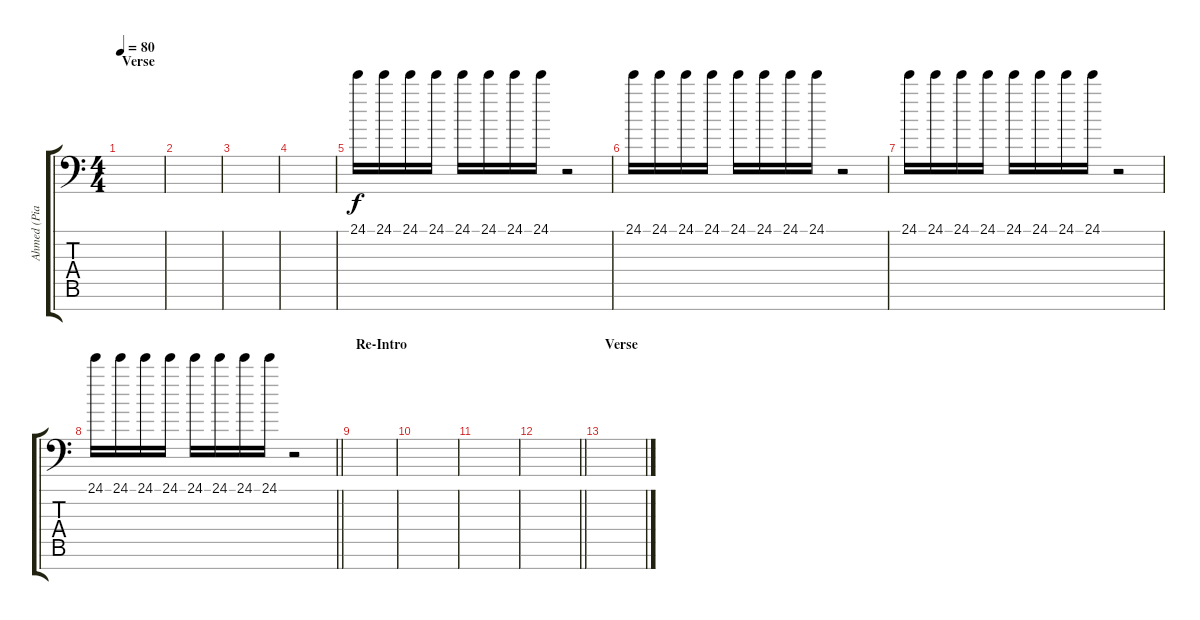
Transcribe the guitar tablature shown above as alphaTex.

\track ("Ahmed (Piano Bass)" "Ahmed (Pia") {instrument acousticgrandpiano}
\staff {score tabs}
\tuning (E4 B3 G3 D3 A2 E2 A1) {hide}
\ts (4 4)
\section ("" "Verse")
\tempo 80
\clef f4
\ks c
|
|
|
|
24.1.16{volume 0} 24.1.16 24.1.16 24.1.16 24.1.16 24.1.16 24.1.16 24.1.16 r.2{volume 11} |
24.1.16{volume 0} 24.1.16 24.1.16 24.1.16 24.1.16 24.1.16 24.1.16 24.1.16 r.2 |
24.1.16{volume 0} 24.1.16 24.1.16 24.1.16 24.1.16 24.1.16 24.1.16 24.1.16 r.2{volume 11} |
\barLineRight lightlight
24.1.16{volume 0} 24.1.16 24.1.16 24.1.16 24.1.16 24.1.16 24.1.16 24.1.16 r.2 |
\section ("" "Re-Intro")
|
|
|
\barLineRight lightlight
|
\section ("" "Verse")
